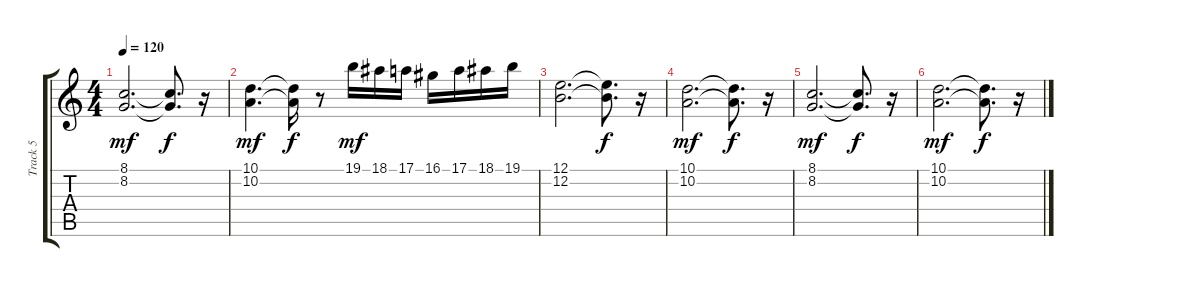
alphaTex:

\track ("Track 5" "Track 5") {instrument rockorgan}
\staff {score tabs}
\tuning (E4 B3 G3 D3 A2 E2) {hide}
\ts (4 4)
\tempo 120
\clef g2
\ks c
(8.1 8.2).2{d dy mf} (8.1{t} 8.2{t}).8{d dy f} r.16 |
(10.1 10.2).4{d dy mf} (10.1{t} 10.2{t}).16{dy f} r.8 19.1.16{dy mf} 18.1.16 17.1.16 16.1.16 17.1.16 18.1.16 19.1.16 |
(12.1 12.2).2{d} (12.1{t} 12.2{t}).8{d dy f} r.16 |
(10.1 10.2).2{d dy mf} (10.1{t} 10.2{t}).8{d dy f} r.16 |
(8.1 8.2).2{d dy mf} (8.1{t} 8.2{t}).8{d dy f} r.16 |
(10.1 10.2).2{d dy mf} (10.1{t} 10.2{t}).8{d dy f} r.16
